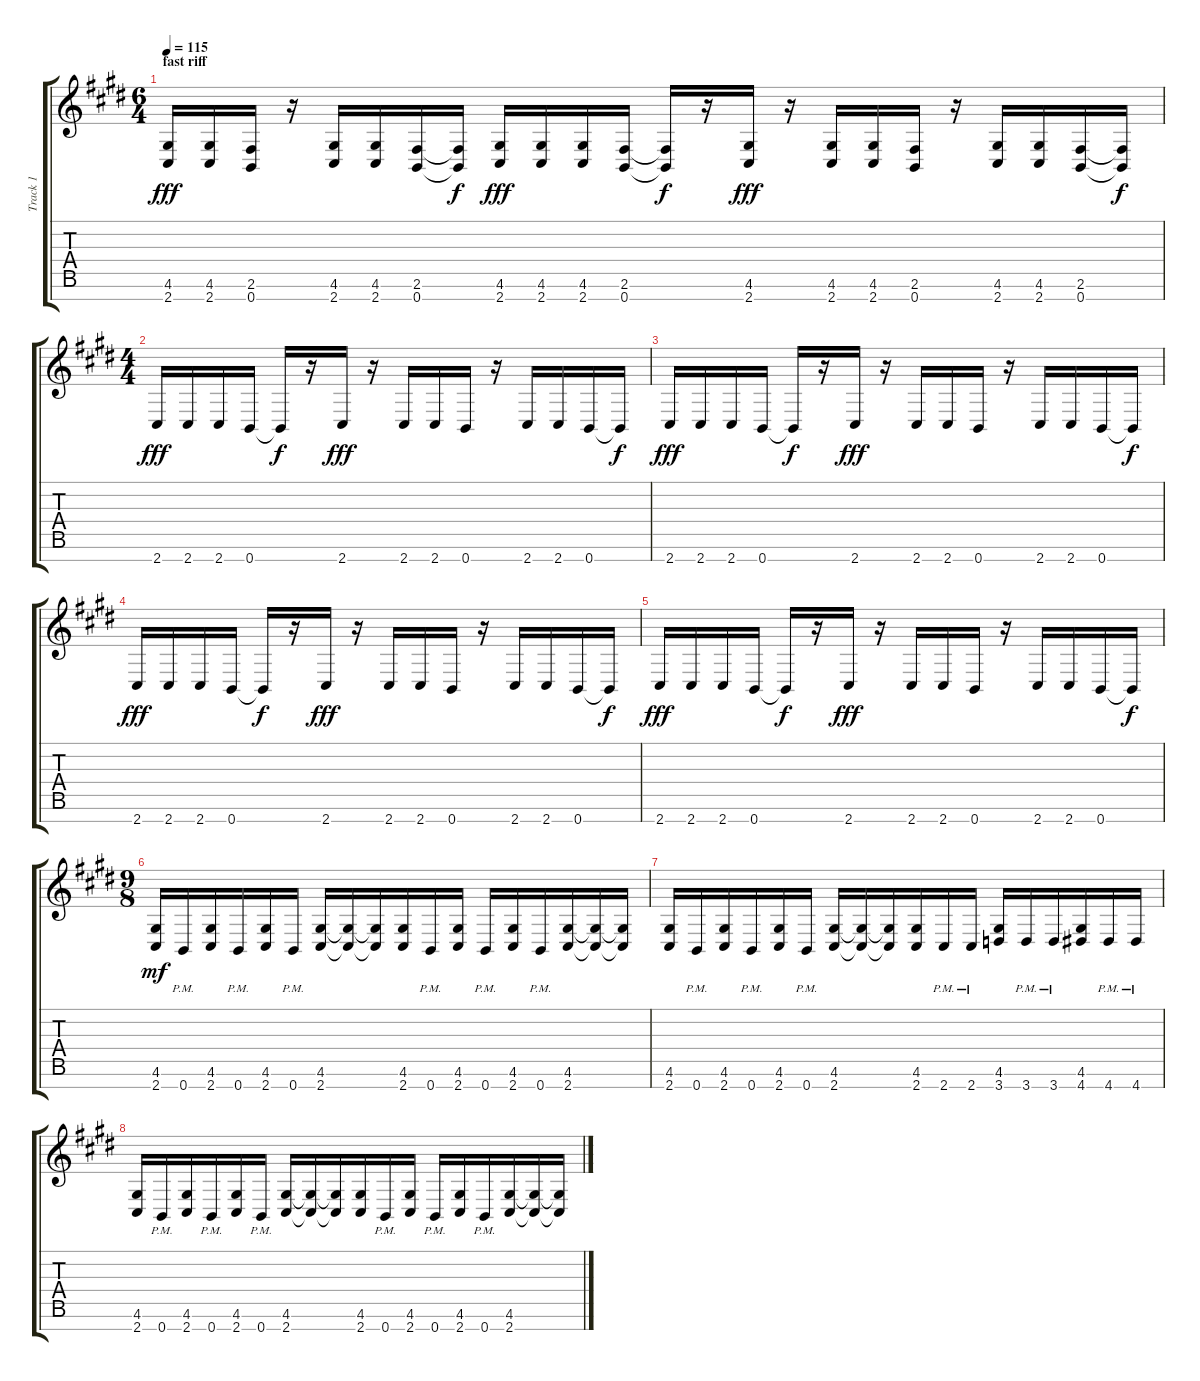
\track ("Track 1" "Track 1") {instrument distortionguitar}
\staff {score tabs}
\tuning (E4 B3 G3 D3 A2 E2 B1) {hide}
\ts (6 4)
\section ("" "fast riff")
\tempo 115
\clef g2
\ks c#minor
(4.6 2.7).16{dy fff} (4.6 2.7).16 (2.6 0.7).16 r.16 (4.6 2.7).16 (4.6 2.7).16 (2.6 0.7).16 (2.6{t} 0.7{t}).16{dy f} (4.6 2.7).16{dy fff} (4.6 2.7).16 (4.6 2.7).16 (2.6 0.7).16 (2.6{t} 0.7{t}).16{dy f} r.16 (4.6 2.7).16{dy fff} r.16 (4.6 2.7).16 (4.6 2.7).16 (2.6 0.7).16 r.16 (4.6 2.7).16 (4.6 2.7).16 (2.6 0.7).16 (2.6{t} 0.7{t}).16{dy f} |
\ts (4 4)
2.7.16{dy fff} 2.7.16 2.7.16 0.7.16 0.7{t}.16{dy f} r.16 2.7.16{dy fff} r.16 2.7.16 2.7.16 0.7.16 r.16 2.7.16 2.7.16 0.7.16 0.7{t}.16{dy f} |
2.7.16{dy fff} 2.7.16 2.7.16 0.7.16 0.7{t}.16{dy f} r.16 2.7.16{dy fff} r.16 2.7.16 2.7.16 0.7.16 r.16 2.7.16 2.7.16 0.7.16 0.7{t}.16{dy f} |
2.7.16{dy fff} 2.7.16 2.7.16 0.7.16 0.7{t}.16{dy f} r.16 2.7.16{dy fff} r.16 2.7.16 2.7.16 0.7.16 r.16 2.7.16 2.7.16 0.7.16 0.7{t}.16{dy f} |
2.7.16{dy fff} 2.7.16 2.7.16 0.7.16 0.7{t}.16{dy f} r.16 2.7.16{dy fff} r.16 2.7.16 2.7.16 0.7.16 r.16 2.7.16 2.7.16 0.7.16 0.7{t}.16{dy f} |
\ts (9 8)
(4.6 2.7).16{dy mf} 0.7{pm}.16 (4.6 2.7).16 0.7{pm}.16 (4.6 2.7).16 0.7{pm}.16 (4.6 2.7).16 (4.6{t} 2.7{t}).16 (4.6{t} 2.7{t}).16 (4.6 2.7).16 0.7{pm}.16 (4.6 2.7).16 0.7{pm}.16 (4.6 2.7).16 0.7{pm}.16 (4.6 2.7).16 (4.6{t} 2.7{t}).16 (4.6{t} 2.7{t}).16 |
(4.6 2.7).16 0.7{pm}.16 (4.6 2.7).16 0.7{pm}.16 (4.6 2.7).16 0.7{pm}.16 (4.6 2.7).16 (4.6{t} 2.7{t}).16 (4.6{t} 2.7{t}).16 (4.6 2.7).16 2.7{pm}.16 2.7{pm}.16 (4.6 3.7).16 3.7{pm}.16 3.7{pm}.16 (4.6 4.7).16 4.7{pm}.16 4.7{pm}.16 |
(4.6 2.7).16 0.7{pm}.16 (4.6 2.7).16 0.7{pm}.16 (4.6 2.7).16 0.7{pm}.16 (4.6 2.7).16 (4.6{t} 2.7{t}).16 (4.6{t} 2.7{t}).16 (4.6 2.7).16 0.7{pm}.16 (4.6 2.7).16 0.7{pm}.16 (4.6 2.7).16 0.7{pm}.16 (4.6 2.7).16 (4.6{t} 2.7{t}).16 (4.6{t} 2.7{t}).16
